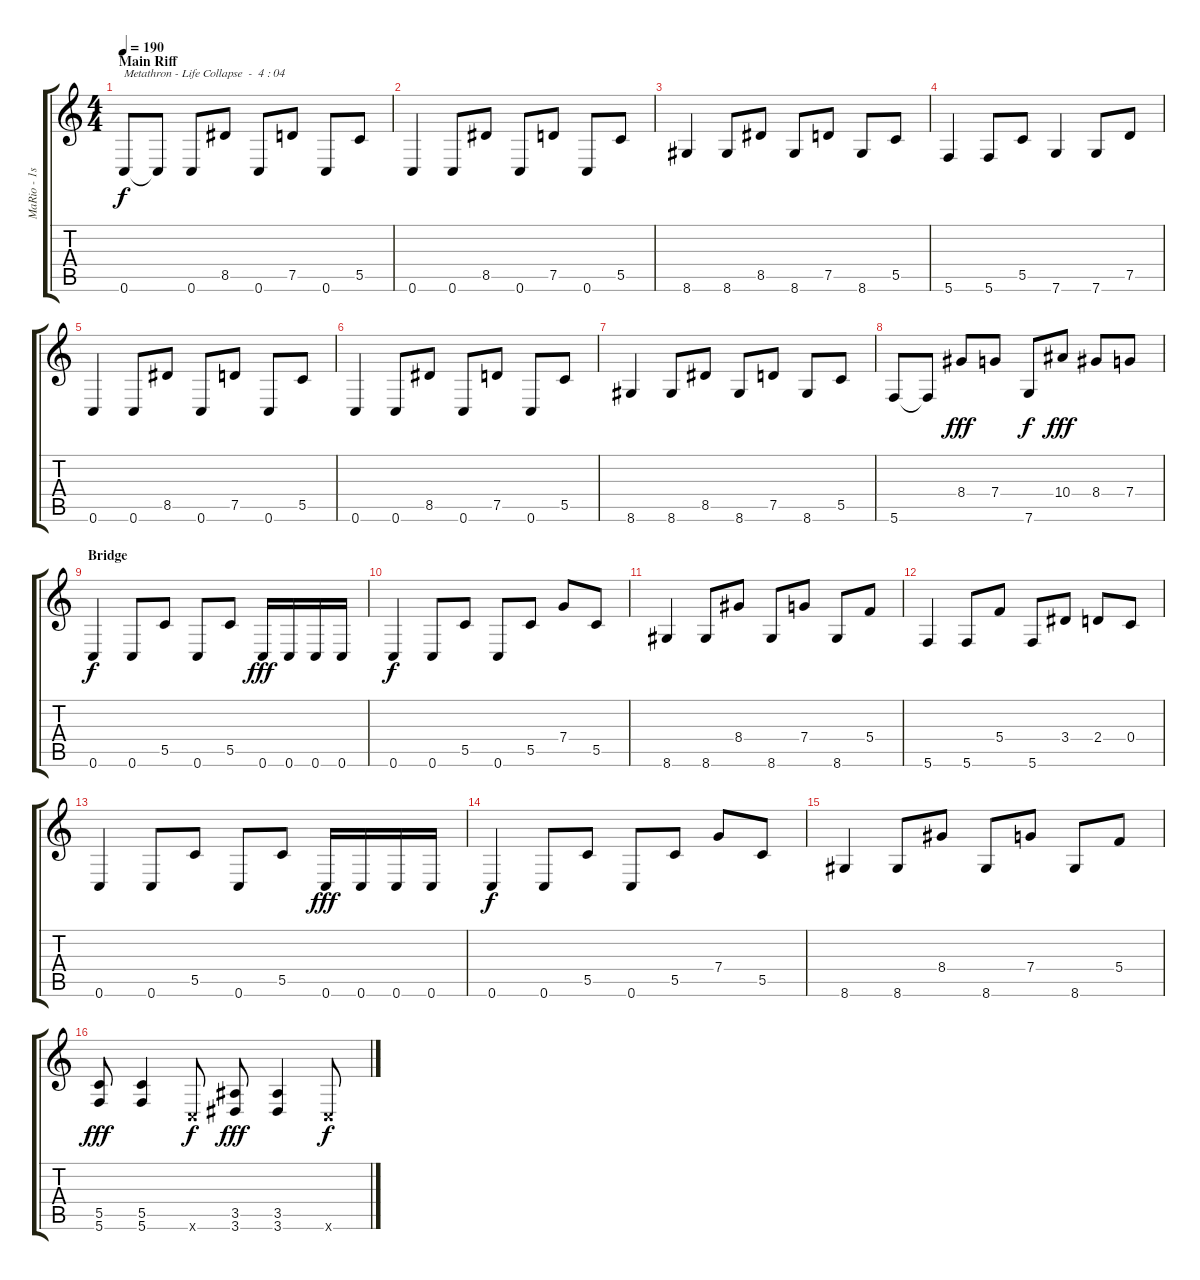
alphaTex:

\track ("MaRio - 1st Guitar" "MaRio - 1s") {instrument distortionguitar}
\staff {score tabs}
\tuning (D4 A3 F3 C3 G2 C2) {hide}
\ts (4 4)
\section ("" "Main Riff")
\tempo 190
\clef g2
\ks c
0.6.8{txt "Metathron - Life Collapse  -  4 : 04" dy f instrument distortionguitar} 0.6{t}.8 0.6.8 8.5.8 0.6.8 7.5.8 0.6.8 5.5.8 |
0.6.4 0.6.8 8.5.8 0.6.8 7.5.8 0.6.8 5.5.8 |
8.6.4 8.6.8 8.5.8 8.6.8 7.5.8 8.6.8 5.5.8 |
5.6.4 5.6.8 5.5.8 7.6.4 7.6.8 7.5.8 |
0.6.4 0.6.8 8.5.8 0.6.8 7.5.8 0.6.8 5.5.8 |
0.6.4 0.6.8 8.5.8 0.6.8 7.5.8 0.6.8 5.5.8 |
8.6.4 8.6.8 8.5.8 8.6.8 7.5.8 8.6.8 5.5.8 |
5.6.8 5.6{t}.8 8.4.8{dy fff} 7.4.8 7.6.8{dy f} 10.4.8{dy fff} 8.4.8 7.4.8 |
\section ("" "Bridge")
0.6.4{dy f} 0.6.8 5.5.8 0.6.8 5.5.8 0.6.16{dy fff} 0.6.16 0.6.16 0.6.16 |
0.6.4{dy f} 0.6.8 5.5.8 0.6.8 5.5.8 7.4.8 5.5.8 |
8.6.4 8.6.8 8.4.8 8.6.8 7.4.8 8.6.8 5.4.8 |
5.6.4 5.6.8 5.4.8 5.6.8 3.4.8 2.4.8 0.4.8 |
0.6.4 0.6.8 5.5.8 0.6.8 5.5.8 0.6.16{dy fff} 0.6.16 0.6.16 0.6.16 |
0.6.4{dy f} 0.6.8 5.5.8 0.6.8 5.5.8 7.4.8 5.5.8 |
8.6.4 8.6.8 8.4.8 8.6.8 7.4.8 8.6.8 5.4.8 |
(5.5 5.6).8{dy fff} (5.5 5.6).4 0.6{x}.8{dy f} (3.5 3.6).8{dy fff} (3.5 3.6).4 0.6{x}.8{dy f}
